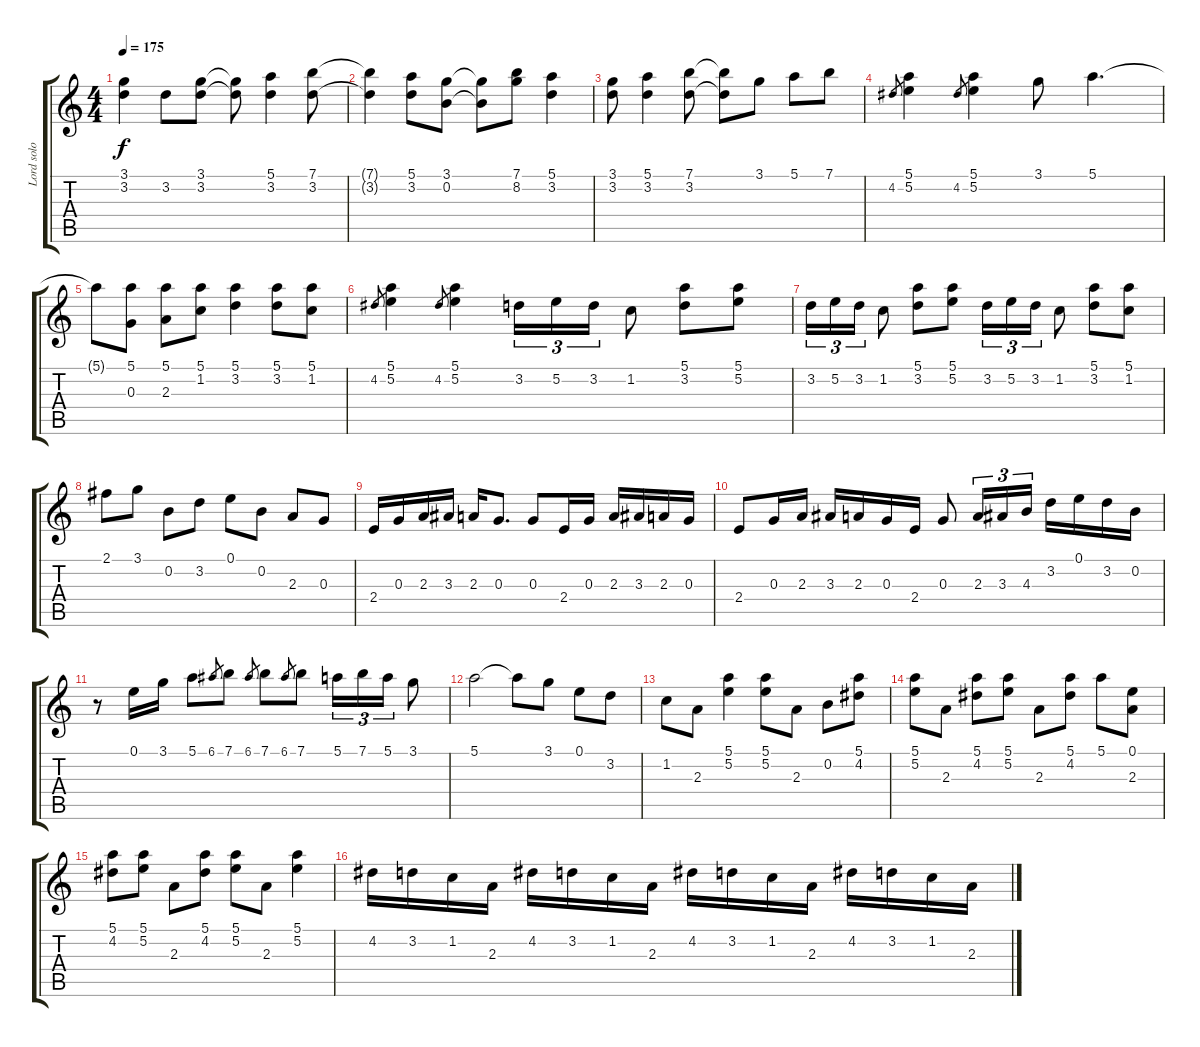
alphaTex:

\track ("Lord solo" "Lord solo") {instrument drawbarorgan}
\staff {score tabs}
\tuning (E5 B4 G4 D4 A3 E3) {hide}
\ts (4 4)
\tempo 175
\clef g2
\ks c
(3.1{t} 3.2{t}).4{dy f} 3.2.8 (3.1 3.2).8 (3.1{t} 3.2{t}).8 (5.1 3.2).4 (7.1 3.2).8 |
(7.1{t} 3.2{t}).4 (5.1 3.2).8 (3.1 0.2).8 (3.1{t} 0.2{t}).8 (7.1 8.2).8 (5.1 3.2).4 |
(3.1 3.2).8 (5.1 3.2).4 (7.1 3.2).8 (7.1{t} 3.2{t}).8 3.1.8 5.1.8 7.1.8 |
4.2.8{gr} (5.1 5.2).4 4.2.8{gr} (5.1 5.2).4 3.1.8 5.1.4{d} |
5.1{t}.8 (5.1 0.3).8 (5.1 2.3).8 (5.1 1.2).8 (5.1 3.2).4 (5.1 3.2).8 (5.1 1.2).8 |
4.2.8{gr} (5.1 5.2).4 4.2.8{gr} (5.1 5.2).4 3.2.16{tu (3 2)} 5.2.16{tu (3 2)} 3.2.16{tu (3 2)} 1.2.8 (5.1 3.2).8 (5.1 5.2).8 |
3.2.16{tu (3 2)} 5.2.16{tu (3 2)} 3.2.16{tu (3 2)} 1.2.8 (5.1 3.2).8 (5.1 5.2).8 3.2.16{tu (3 2)} 5.2.16{tu (3 2)} 3.2.16{tu (3 2)} 1.2.8 (5.1 3.2).8 (5.1 1.2).8 |
2.1.8 3.1.8 0.2.8 3.2.8 0.1.8 0.2.8 2.3.8 0.3.8 |
2.4.16 0.3.16 2.3.16 3.3.16 2.3.16 0.3.8{d} 0.3.8 2.4.16 0.3.16 2.3.16 3.3.16 2.3.16 0.3.16 |
2.4.8 0.3.16 2.3.16 3.3.16 2.3.16 0.3.16 2.4.16 0.3.8 2.3.16{tu (3 2)} 3.3.16{tu (3 2)} 4.3.16{tu (3 2)} 3.2.16 0.1.16 3.2.16 0.2.16 |
r.8 0.1.16 3.1.16 5.1.8 6.1.8{gr} 7.1.8 6.1.8{gr} 7.1.8 6.1.8{gr} 7.1.8 5.1.16{tu (3 2)} 7.1.16{tu (3 2)} 5.1.16{tu (3 2)} 3.1.8 |
5.1.2 5.1{t}.8 3.1.8 0.1.8 3.2.8 |
1.2.8 2.3.8 (5.1 5.2).4 (5.1 5.2).8 2.3.8 0.2.8 (5.1 4.2).8 |
(5.1 5.2).8 2.3.8 (5.1 4.2).8 (5.1 5.2).8 2.3.8 (5.1 4.2).8 5.1.8 (0.1 2.3).8 |
(5.1 4.2).8 (5.1 5.2).8 2.3.8 (5.1 4.2).8 (5.1 5.2).8 2.3.8 (5.1 5.2).4 |
4.2.16 3.2.16 1.2.16 2.3.16 4.2.16 3.2.16 1.2.16 2.3.16 4.2.16 3.2.16 1.2.16 2.3.16 4.2.16 3.2.16 1.2.16 2.3.16
